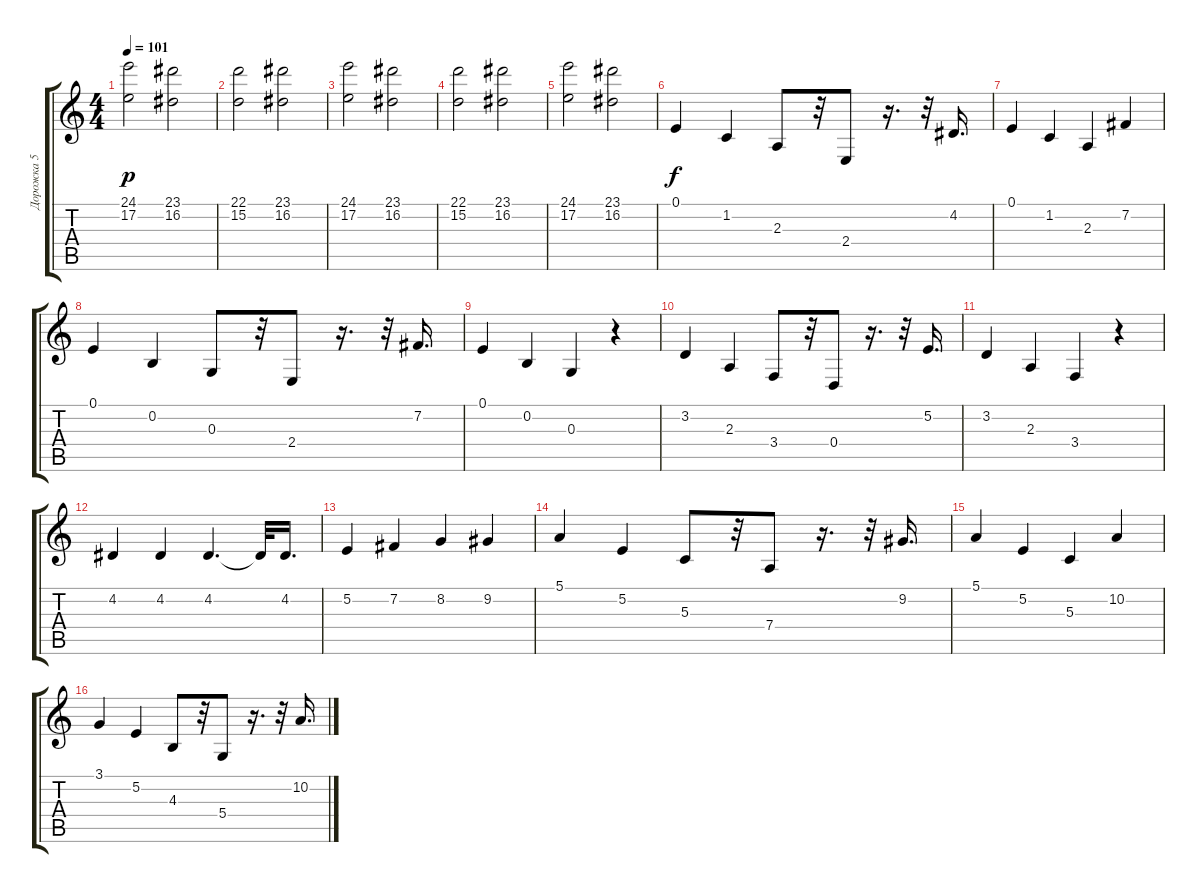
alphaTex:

\track ("Дорожка 5" "Дорожка 5") {instrument vibraphone}
\staff {score tabs}
\tuning (E4 B3 G3 D3 A2 E2) {hide}
\ts (4 4)
\tempo 101
\clef g2
\ks c
(24.1 17.2).2{dy p} (23.1 16.2).2 |
(22.1 15.2).2 (23.1 16.2).2 |
(24.1 17.2).2 (23.1 16.2).2 |
(22.1 15.2).2 (23.1 16.2).2 |
(24.1 17.2).2 (23.1 16.2).2 |
0.1.4{dy f} 1.2.4 2.3.8 r.32 2.4.8 r.16{d} r.32 4.2.16{d} |
0.1.4 1.2.4 2.3.4 7.2.4 |
0.1.4 0.2.4 0.3.8 r.32 2.4.8 r.16{d} r.32 7.2.16{d} |
0.1.4 0.2.4 0.3.4 r.4 |
3.2.4 2.3.4 3.4.8 r.32 0.4.8 r.16{d} r.32 5.2.16{d} |
3.2.4 2.3.4 3.4.4 r.4 |
4.2.4 4.2.4 4.2.4{d} 4.2{t}.32 4.2.16{d} |
5.2.4 7.2.4 8.2.4 9.2.4 |
5.1.4 5.2.4 5.3.8 r.32 7.4.8 r.16{d} r.32 9.2.16{d} |
5.1.4 5.2.4 5.3.4 10.2.4 |
3.1.4 5.2.4 4.3.8 r.32 5.4.8 r.16{d} r.32 10.2.16{d}
